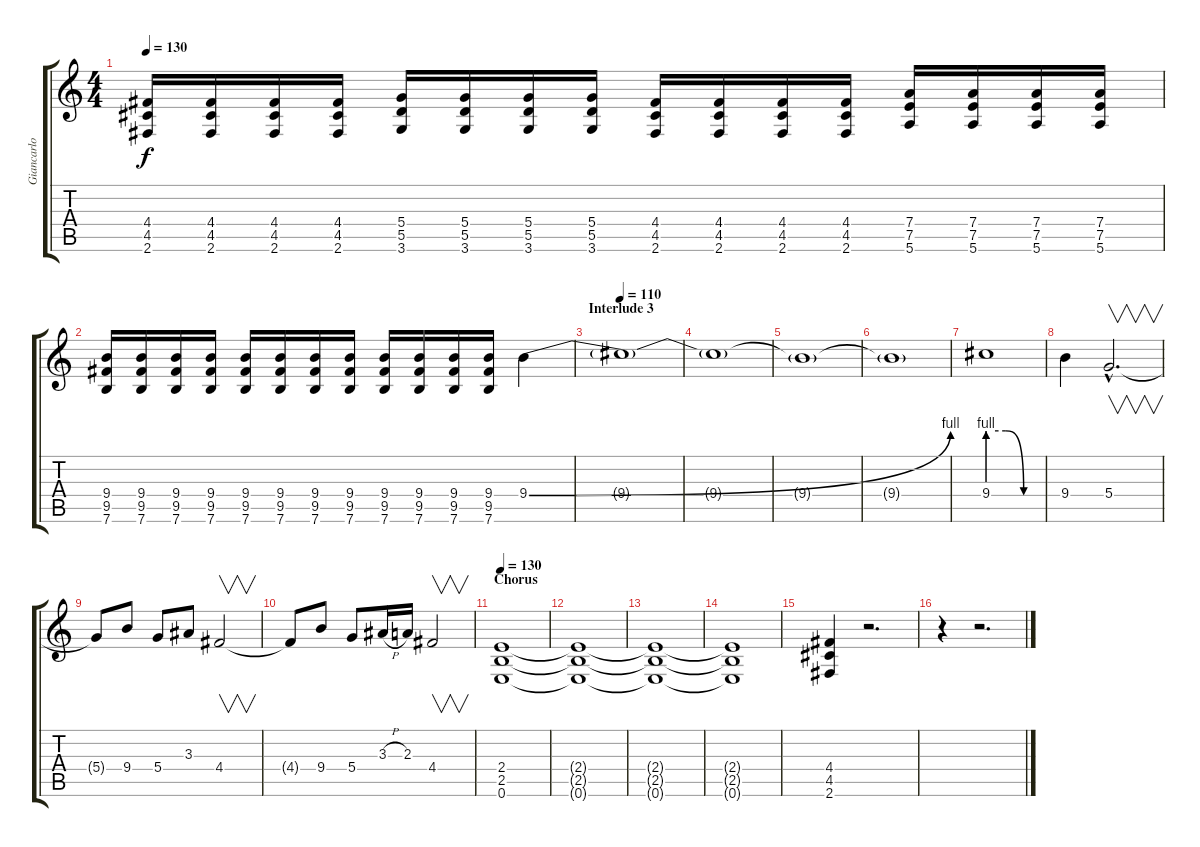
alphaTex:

\track ("Giancarlo" "Giancarlo") {instrument distortionguitar}
\staff {score tabs}
\tuning (E4 B3 G3 D3 A2 E2) {hide}
\ts (4 4)
\tempo 130
\clef g2
\ks c
(4.4 4.5 2.6).16{dy f} (4.4 4.5 2.6).16 (4.4 4.5 2.6).16 (4.4 4.5 2.6).16 (5.4 5.5 3.6).16 (5.4 5.5 3.6).16 (5.4 5.5 3.6).16 (5.4 5.5 3.6).16 (4.4 4.5 2.6).16 (4.4 4.5 2.6).16 (4.4 4.5 2.6).16 (4.4 4.5 2.6).16 (7.4 7.5 5.6).16 (7.4 7.5 5.6).16 (7.4 7.5 5.6).16 (7.4 7.5 5.6).16 |
(9.4 9.5 7.6).16 (9.4 9.5 7.6).16 (9.4 9.5 7.6).16 (9.4 9.5 7.6).16 (9.4 9.5 7.6).16 (9.4 9.5 7.6).16 (9.4 9.5 7.6).16 (9.4 9.5 7.6).16 (9.4 9.5 7.6).16 (9.4 9.5 7.6).16 (9.4 9.5 7.6).16 (9.4 9.5 7.6).16 9.4{be (bend 0 0 60 4)}.4 |
\section ("" "Interlude 3")
\tempo 110
9.4{t}.1 |
9.4{t}.1 |
9.4{t}.1 |
9.4{t}.1 |
9.4{be (custom 0 4 20 4 40 0 60 0)}.1 |
9.4.4 5.4{hac}.2{v d} |
5.4{t}.8 9.4.8 5.4.8 3.3.8 4.4.2{v} |
4.4{t}.8 9.4.8 5.4.8 3.3{h}.16 2.3.16 4.4.2{v} |
\section ("" "Chorus")
\tempo 130
(2.4 2.5 0.6).1 |
(2.4{t} 2.5{t} 0.6{t}).1 |
(2.4{t} 2.5{t} 0.6{t}).1 |
(2.4{t} 2.5{t} 0.6{t}).1 |
(4.4 4.5 2.6).4 r.2{d} |
r.4 r.2{d}
